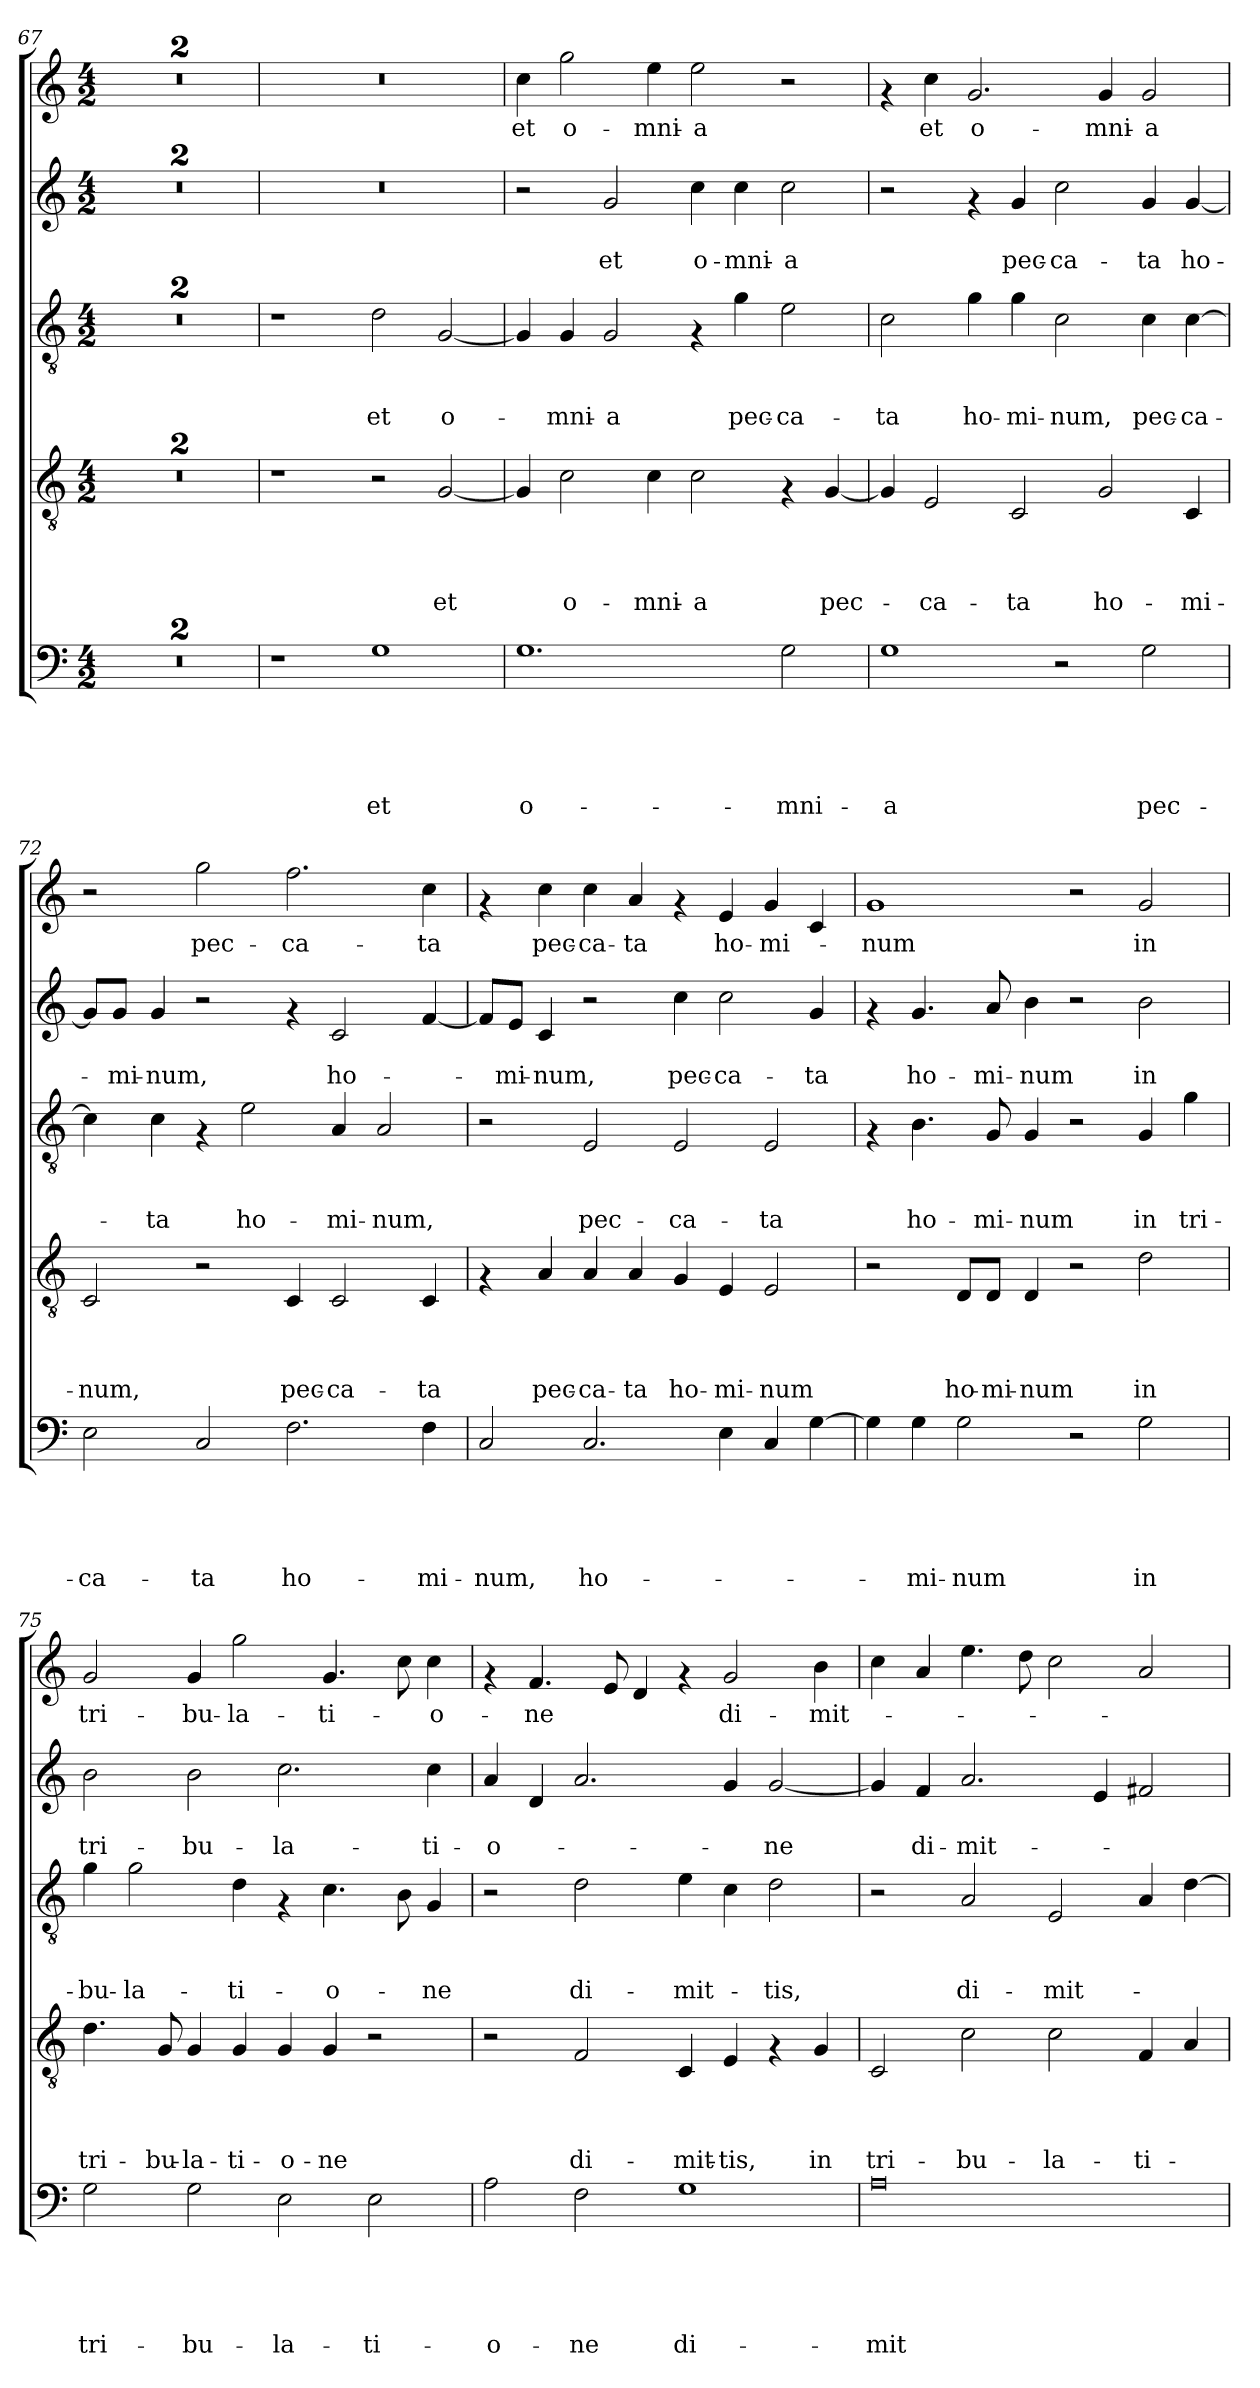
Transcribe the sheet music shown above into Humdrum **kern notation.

**kern	**text	**text	**text	**text	**text	**kern	**text	**text	**text	**text	**kern	**text	**text	**text	**kern	**text	**text	**kern	**text
*part5	*part5	*part5	*part5	*part5	*part5	*part4	*part4	*part4	*part4	*part4	*part3	*part3	*part3	*part3	*part2	*part2	*part2	*part1	*part1
*staff5	*staff5	*staff5	*staff5	*staff5	*staff5	*staff4	*staff4	*staff4	*staff4	*staff4	*staff3	*staff3	*staff3	*staff3	*staff2	*staff2	*staff2	*staff1	*staff1
*clefF4	*	*	*	*	*	*clefGv2	*	*	*	*	*clefGv2	*	*	*	*clefG2	*	*	*clefG2	*
*k[]	*	*	*	*	*	*k[]	*	*	*	*	*k[]	*	*	*	*k[]	*	*	*k[]	*
*C:	*	*	*	*	*	*C:	*	*	*	*	*C:	*	*	*	*C:	*	*	*C:	*
*M4/2	*	*	*	*	*	*M4/2	*	*	*	*	*M4/2	*	*	*	*M4/2	*	*	*M4/2	*
=67	=67	=67	=67	=67	=67	=67	=67	=67	=67	=67	=67	=67	=67	=67	=67	=67	=67	=67	=67
0r	.	.	.	.	.	0r	.	.	.	.	0r	.	.	.	0r	.	.	0r	.
=68	=68	=68	=68	=68	=68	=68	=68	=68	=68	=68	=68	=68	=68	=68	=68	=68	=68	=68	=68
0r	.	.	.	.	.	0r	.	.	.	.	0r	.	.	.	0r	.	.	0r	.
=69	=69	=69	=69	=69	=69	=69	=69	=69	=69	=69	=69	=69	=69	=69	=69	=69	=69	=69	=69
1r	.	.	.	.	.	1r	.	.	.	.	1r	.	.	.	0r	.	.	0r	.
!	!	!	!	!	!LO:LY:b	!	!	!	!	!	!	!	!	!LO:LY:b	!	!	!	!	!
1G	.	.	.	.	et	2r	.	.	.	.	2d\	.	.	et	.	.	.	.	.
!	!	!	!	!	!	!	!	!	!	!LO:LY:b	!	!	!	!LO:LY:b	!	!	!	!	!
.	.	.	.	.	.	[<2G/	.	.	.	et	[<2G/	.	.	o-	.	.	.	.	.
=70	=70	=70	=70	=70	=70	=70	=70	=70	=70	=70	=70	=70	=70	=70	=70	=70	=70	=70	=70
!	!	!	!	!	!LO:LY:b	!	!	!	!	!	!	!	!	!	!	!	!	!	!LO:LY:b
1.G	.	.	.	.	o-	4G/]	.	.	.	.	4G/]	.	.	.	2r	.	.	4cc\	et
!	!	!	!	!	!	!	!	!	!	!LO:LY:b	!	!	!	!LO:LY:b	!	!	!	!	!LO:LY:b
.	.	.	.	.	.	2c\	.	.	.	o-	4G/	.	.	-mni-	.	.	.	2gg\	o-
!	!	!	!	!	!	!	!	!	!	!	!	!	!	!LO:LY:b	!	!	!LO:LY:b	!	!
.	.	.	.	.	.	.	.	.	.	.	2G/	.	.	-a	2g/	.	et	.	.
!	!	!	!	!	!	!	!	!	!	!LO:LY:b	!	!	!	!	!	!	!	!	!LO:LY:b
.	.	.	.	.	.	4c\	.	.	.	-mni-	.	.	.	.	.	.	.	4ee\	-mni-
!	!	!	!	!	!	!	!	!	!	!LO:LY:b	!	!	!	!	!	!	!LO:LY:b	!	!LO:LY:b
.	.	.	.	.	.	2c\	.	.	.	-a	4rF	.	.	.	4cc\	.	o-	2ee\	-a
!	!	!	!	!	!	!	!	!	!	!	!	!	!	!LO:LY:b	!	!	!LO:LY:b	!	!
.	.	.	.	.	.	.	.	.	.	.	4g\	.	.	pec-	4cc\	.	-mni-	.	.
!	!	!	!	!	!LO:LY:b	!	!	!	!	!	!	!	!	!LO:LY:b	!	!	!LO:LY:b	!	!
2G\	.	.	.	.	-mni-	4rF	.	.	.	.	2e\	.	.	-ca-	2cc\	.	-a	2r	.
!	!	!	!	!	!	!	!	!	!	!LO:LY:b	!	!	!	!	!	!	!	!	!
.	.	.	.	.	.	[<4G/	.	.	.	pec-	.	.	.	.	.	.	.	.	.
=71	=71	=71	=71	=71	=71	=71	=71	=71	=71	=71	=71	=71	=71	=71	=71	=71	=71	=71	=71
!	!	!	!	!	!LO:LY:b	!	!	!	!	!	!	!	!	!LO:LY:b	!	!	!	!	!
1G	.	.	.	.	-a	4G/]	.	.	.	.	2c\	.	.	-ta	2r	.	.	4rf	.
!	!	!	!	!	!	!	!	!	!	!LO:LY:b	!	!	!	!	!	!	!	!	!LO:LY:b
.	.	.	.	.	.	2E/	.	.	.	-ca-	.	.	.	.	.	.	.	4cc\	et
!	!	!	!	!	!	!	!	!	!	!	!	!	!	!LO:LY:b	!	!	!	!	!LO:LY:b
.	.	.	.	.	.	.	.	.	.	.	4g\	.	.	ho-	4rf	.	.	2.g/	o-
!	!	!	!	!	!	!	!	!	!	!LO:LY:b	!	!	!	!LO:LY:b	!	!	!LO:LY:b	!	!
.	.	.	.	.	.	2C/	.	.	.	-ta	4g\	.	.	-mi-	4g/	.	pec-	.	.
!	!	!	!	!	!	!	!	!	!	!	!	!	!	!LO:LY:b	!	!	!LO:LY:b	!	!
2r	.	.	.	.	.	.	.	.	.	.	2c\	.	.	-num,	2cc\	.	-ca-	.	.
!	!	!	!	!	!	!	!	!	!	!LO:LY:b	!	!	!	!	!	!	!	!	!LO:LY:b
.	.	.	.	.	.	2G/	.	.	.	ho-	.	.	.	.	.	.	.	4g/	-mni-
!	!	!	!	!	!LO:LY:b	!	!	!	!	!	!	!	!	!LO:LY:b	!	!	!LO:LY:b	!	!LO:LY:b
2G\	.	.	.	.	pec-	.	.	.	.	.	4c\	.	.	pec-	4g/	.	-ta	2g/	-a
!	!	!	!	!	!	!	!	!	!	!LO:LY:b	!	!	!	!LO:LY:b	!	!	!LO:LY:b	!	!
.	.	.	.	.	.	4C/	.	.	.	-mi-	[<4c\	.	.	-ca-	[<4g/	.	ho-	.	.
!!LO:LB:g=z
=72	=72	=72	=72	=72	=72	=72	=72	=72	=72	=72	=72	=72	=72	=72	=72	=72	=72	=72	=72
!	!	!	!	!	!LO:LY:b	!	!	!	!	!LO:LY:b	!	!	!	!	!	!	!	!	!
2E\	.	.	.	.	-ca-	2C/	.	.	.	-num,	4c\]	.	.	.	8g/L]	.	.	2r	.
!	!	!	!	!	!	!	!	!	!	!	!	!	!	!	!	!	!LO:LY:b	!	!
.	.	.	.	.	.	.	.	.	.	.	.	.	.	.	8g/J	.	-mi-	.	.
!	!	!	!	!	!	!	!	!	!	!	!	!	!	!LO:LY:b	!	!	!LO:LY:b	!	!
.	.	.	.	.	.	.	.	.	.	.	4c\	.	.	-ta	4g/	.	-num,	.	.
!	!	!	!	!	!LO:LY:b	!	!	!	!	!	!	!	!	!	!	!	!	!	!LO:LY:b
2C/	.	.	.	.	-ta	2r	.	.	.	.	4rF	.	.	.	2r	.	.	2gg\	pec-
!	!	!	!	!	!	!	!	!	!	!	!	!	!	!LO:LY:b	!	!	!	!	!
.	.	.	.	.	.	.	.	.	.	.	2e\	.	.	ho-	.	.	.	.	.
!	!	!	!	!	!LO:LY:b	!	!	!	!	!LO:LY:b	!	!	!	!	!	!	!	!	!LO:LY:b
2.F\	.	.	.	.	ho-	4C/	.	.	.	pec-	.	.	.	.	4rf	.	.	2.ff\	-ca-
!	!	!	!	!	!	!	!	!	!	!LO:LY:b	!	!	!	!LO:LY:b	!	!	!LO:LY:b	!	!
.	.	.	.	.	.	2C/	.	.	.	-ca-	4A/	.	.	-mi-	2c/	.	ho-	.	.
!	!	!	!	!	!	!	!	!	!	!	!	!	!	!LO:LY:b	!	!	!	!	!
.	.	.	.	.	.	.	.	.	.	.	2A/	.	.	-num,	.	.	.	.	.
!	!	!	!	!	!LO:LY:b	!	!	!	!	!LO:LY:b	!	!	!	!	!	!	!	!	!LO:LY:b
4F\	.	.	.	.	-mi-	4C/	.	.	.	-ta	.	.	.	.	[<4f/	.	.	4cc\	-ta
=73	=73	=73	=73	=73	=73	=73	=73	=73	=73	=73	=73	=73	=73	=73	=73	=73	=73	=73	=73
!	!	!	!	!	!LO:LY:b	!	!	!	!	!	!	!	!	!	!	!	!	!	!
2C/	.	.	.	.	-num,	4rF	.	.	.	.	2r	.	.	.	8f/L]	.	.	4rf	.
!	!	!	!	!	!	!	!	!	!	!	!	!	!	!	!	!	!LO:LY:b	!	!
.	.	.	.	.	.	.	.	.	.	.	.	.	.	.	8e/J	.	-mi-	.	.
!	!	!	!	!	!	!	!	!	!	!LO:LY:b	!	!	!	!	!	!	!LO:LY:b	!	!LO:LY:b
.	.	.	.	.	.	4A/	.	.	.	pec-	.	.	.	.	4c/	.	-num,	4cc\	pec-
!	!	!	!	!	!LO:LY:b	!	!	!	!	!LO:LY:b	!	!	!	!LO:LY:b	!	!	!	!	!LO:LY:b
2.C/	.	.	.	.	ho-	4A/	.	.	.	-ca-	2E/	.	.	pec-	2r	.	.	4cc\	-ca-
!	!	!	!	!	!	!	!	!	!	!LO:LY:b	!	!	!	!	!	!	!	!	!LO:LY:b
.	.	.	.	.	.	4A/	.	.	.	-ta	.	.	.	.	.	.	.	4a/	-ta
!	!	!	!	!	!	!	!	!	!	!LO:LY:b	!	!	!	!LO:LY:b	!	!	!LO:LY:b	!	!
.	.	.	.	.	.	4G/	.	.	.	ho-	2E/	.	.	-ca-	4cc\	.	pec-	4rf	.
!	!	!	!	!	!	!	!	!	!	!LO:LY:b	!	!	!	!	!	!	!LO:LY:b	!	!LO:LY:b
4E\	.	.	.	.	.	4E/	.	.	.	-mi-	.	.	.	.	2cc\	.	-ca-	4e/	ho-
!	!	!	!	!	!	!	!	!	!	!LO:LY:b	!	!	!	!LO:LY:b	!	!	!	!	!LO:LY:b
4C/	.	.	.	.	.	2E/	.	.	.	-num	2E/	.	.	-ta	.	.	.	4g/	-mi-
!	!	!	!	!	!	!	!	!	!	!	!	!	!	!	!	!	!LO:LY:b	!	!
[>4G\	.	.	.	.	.	.	.	.	.	.	.	.	.	.	4g/	.	-ta	4c/	.
=74	=74	=74	=74	=74	=74	=74	=74	=74	=74	=74	=74	=74	=74	=74	=74	=74	=74	=74	=74
!	!	!	!	!	!	!	!	!	!	!	!	!	!	!	!	!	!	!	!LO:LY:b
4G\]	.	.	.	.	.	2r	.	.	.	.	4rF	.	.	.	4rf	.	.	1g	-num
!	!	!	!	!	!LO:LY:b	!	!	!	!	!	!	!	!	!LO:LY:b	!	!	!LO:LY:b	!	!
4G\	.	.	.	.	-mi-	.	.	.	.	.	4.B\	.	.	ho-	4.g/	.	ho-	.	.
!	!	!	!	!	!LO:LY:b	!	!	!	!	!LO:LY:b	!	!	!	!	!	!	!	!	!
2G\	.	.	.	.	-num	8D/L	.	.	.	ho-	.	.	.	.	.	.	.	.	.
!	!	!	!	!	!	!	!	!	!	!LO:LY:b	!	!	!	!LO:LY:b	!	!	!LO:LY:b	!	!
.	.	.	.	.	.	8D/J	.	.	.	-mi-	8G/	.	.	-mi-	8a/	.	-mi-	.	.
!	!	!	!	!	!	!	!	!	!	!LO:LY:b	!	!	!	!LO:LY:b	!	!	!LO:LY:b	!	!
.	.	.	.	.	.	4D/	.	.	.	-num	4G/	.	.	-num	4b\	.	-num	.	.
2r	.	.	.	.	.	2r	.	.	.	.	2r	.	.	.	2r	.	.	2r	.
!	!	!	!	!	!LO:LY:b	!	!	!	!	!LO:LY:b	!	!	!	!LO:LY:b	!	!	!LO:LY:b	!	!LO:LY:b
2G\	.	.	.	.	in	2d\	.	.	.	in	4G/	.	.	in	2b\	.	in	2g/	in
!	!	!	!	!	!	!	!	!	!	!	!	!	!	!LO:LY:b	!	!	!	!	!
.	.	.	.	.	.	.	.	.	.	.	4g\	.	.	tri-	.	.	.	.	.
=75	=75	=75	=75	=75	=75	=75	=75	=75	=75	=75	=75	=75	=75	=75	=75	=75	=75	=75	=75
!	!	!	!	!	!LO:LY:b	!	!	!	!	!LO:LY:b	!	!	!	!LO:LY:b	!	!	!LO:LY:b	!	!LO:LY:b
2G\	.	.	.	.	tri-	4.d\	.	.	.	tri-	4g\	.	.	-bu-	2b\	.	tri-	2g/	tri-
!	!	!	!	!	!	!	!	!	!	!	!	!	!	!LO:LY:b	!	!	!	!	!
.	.	.	.	.	.	.	.	.	.	.	2g\	.	.	-la-	.	.	.	.	.
!	!	!	!	!	!	!	!	!	!	!LO:LY:b	!	!	!	!	!	!	!	!	!
.	.	.	.	.	.	8G/	.	.	.	-bu-	.	.	.	.	.	.	.	.	.
!	!	!	!	!	!LO:LY:b	!	!	!	!	!LO:LY:b	!	!	!	!	!	!	!LO:LY:b	!	!LO:LY:b
2G\	.	.	.	.	-bu-	4G/	.	.	.	-la-	.	.	.	.	2b\	.	-bu-	4g/	-bu-
!	!	!	!	!	!	!	!	!	!	!LO:LY:b	!	!	!	!LO:LY:b	!	!	!	!	!LO:LY:b
.	.	.	.	.	.	4G/	.	.	.	-ti-	4d\	.	.	-ti-	.	.	.	2gg\	-la-
!	!	!	!	!	!LO:LY:b	!	!	!	!	!LO:LY:b	!	!	!	!	!	!	!LO:LY:b	!	!
2E\	.	.	.	.	-la-	4G/	.	.	.	-o-	4rF	.	.	.	2.cc\	.	-la-	.	.
!	!	!	!	!	!	!	!	!	!	!LO:LY:b	!	!	!	!LO:LY:b	!	!	!	!	!LO:LY:b
.	.	.	.	.	.	4G/	.	.	.	-ne	4.c\	.	.	-o-	.	.	.	4.g/	-ti-
!	!	!	!	!	!LO:LY:b	!	!	!	!	!	!	!	!	!	!	!	!	!	!
2E\	.	.	.	.	-ti-	2r	.	.	.	.	.	.	.	.	.	.	.	.	.
.	.	.	.	.	.	.	.	.	.	.	8B\	.	.	.	.	.	.	8cc\	.
!	!	!	!	!	!	!	!	!	!	!	!	!	!	!LO:LY:b	!	!	!LO:LY:b	!	!LO:LY:b
.	.	.	.	.	.	.	.	.	.	.	4G/	.	.	-ne	4cc\	.	-ti-	4cc\	-o-
!!LO:PB:g=z
=76	=76	=76	=76	=76	=76	=76	=76	=76	=76	=76	=76	=76	=76	=76	=76	=76	=76	=76	=76
!	!	!	!	!	!LO:LY:b	!	!	!	!	!	!	!	!	!	!	!	!LO:LY:b	!	!
2A\	.	.	.	.	-o-	2r	.	.	.	.	2r	.	.	.	4a/	.	-o-	4rf	.
!	!	!	!	!	!	!	!	!	!	!	!	!	!	!	!	!	!	!	!LO:LY:b
.	.	.	.	.	.	.	.	.	.	.	.	.	.	.	4d/	.	.	4.f/	-ne
!	!	!	!	!	!LO:LY:b	!	!	!	!	!LO:LY:b	!	!	!	!LO:LY:b	!	!	!	!	!
2F\	.	.	.	.	-ne	2F/	.	.	.	di-	2d\	.	.	di-	2.a/	.	.	.	.
.	.	.	.	.	.	.	.	.	.	.	.	.	.	.	.	.	.	8e/	.
.	.	.	.	.	.	.	.	.	.	.	.	.	.	.	.	.	.	4d/	.
!	!	!	!	!	!LO:LY:b	!	!	!	!	!LO:LY:b	!	!	!	!LO:LY:b	!	!	!	!	!
1G	.	.	.	.	di-	4C/	.	.	.	-mit-	4e\	.	.	-mit-	.	.	.	4rf	.
!	!	!	!	!	!	!	!	!	!	!LO:LY:b	!	!	!	!	!	!	!	!	!LO:LY:b
.	.	.	.	.	.	4E/	.	.	.	-tis,	4c\	.	.	.	4g/	.	.	2g/	di-
!	!	!	!	!	!	!	!	!	!	!	!	!	!	!LO:LY:b	!	!	!LO:LY:b	!	!
.	.	.	.	.	.	4rF	.	.	.	.	2d\	.	.	-tis,	[<2g/	.	-ne	.	.
!	!	!	!	!	!	!	!	!	!	!LO:LY:b	!	!	!	!	!	!	!	!	!LO:LY:b
.	.	.	.	.	.	4G/	.	.	.	in	.	.	.	.	.	.	.	4b\	-mit-
=77	=77	=77	=77	=77	=77	=77	=77	=77	=77	=77	=77	=77	=77	=77	=77	=77	=77	=77	=77
!	!	!	!	!	!LO:LY:b	!	!	!	!	!LO:LY:b	!	!	!	!	!	!	!	!	!
0A	.	.	.	.	-mit-	2C/	.	.	.	tri-	2r	.	.	.	4g/]	.	.	4cc\	.
!	!	!	!	!	!	!	!	!	!	!	!	!	!	!	!	!	!LO:LY:b	!	!
.	.	.	.	.	.	.	.	.	.	.	.	.	.	.	4f/	.	di-	4a/	.
!	!	!	!	!	!	!	!	!	!	!LO:LY:b	!	!	!	!LO:LY:b	!	!	!LO:LY:b	!	!
.	.	.	.	.	.	2c\	.	.	.	-bu-	2A/	.	.	di-	2.a/	.	-mit-	4.ee\	.
.	.	.	.	.	.	.	.	.	.	.	.	.	.	.	.	.	.	8dd\	.
!	!	!	!	!	!	!	!	!	!	!LO:LY:b	!	!	!	!LO:LY:b	!	!	!	!	!
.	.	.	.	.	.	2c\	.	.	.	-la-	2E/	.	.	-mit-	.	.	.	2cc\	.
.	.	.	.	.	.	.	.	.	.	.	.	.	.	.	4e/	.	.	.	.
!	!	!	!	!	!	!	!	!	!	!LO:LY:b	!	!	!	!	!	!	!	!	!
.	.	.	.	.	.	4F/	.	.	.	-ti-	4A/	.	.	.	2f#i/	.	.	2a/	.
.	.	.	.	.	.	4A/	.	.	.	.	[>4d\	.	.	.	.	.	.	.	.
=	=	=	=	=	=	=	=	=	=	=	=	=	=	=	=	=	=	=	=
*-	*-	*-	*-	*-	*-	*-	*-	*-	*-	*-	*-	*-	*-	*-	*-	*-	*-	*-	*-
